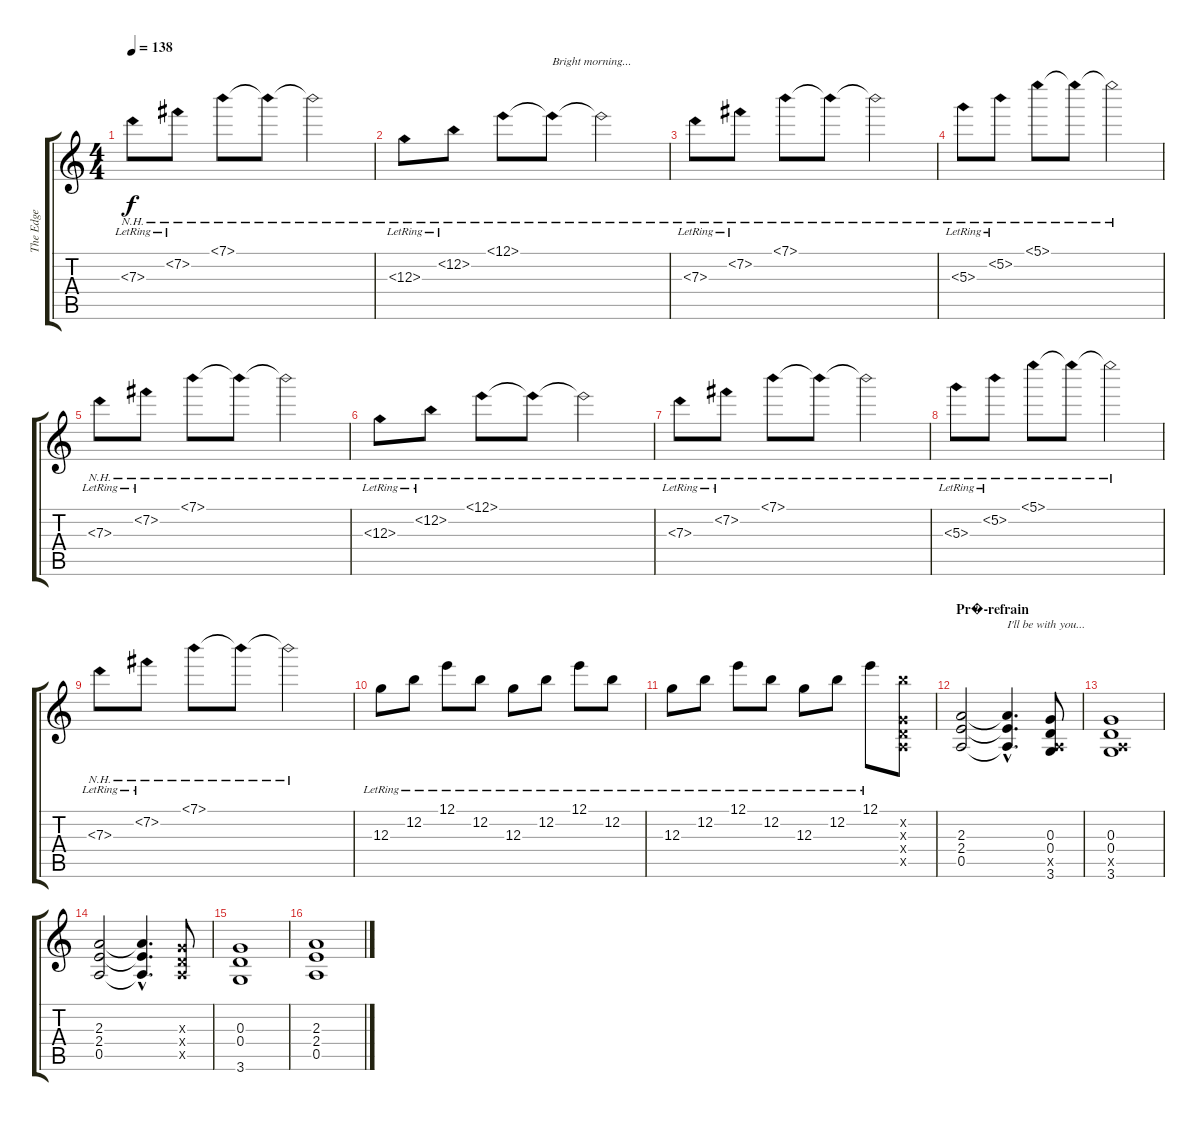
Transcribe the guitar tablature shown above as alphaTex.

\track ("The Edge" "The Edge") {instrument overdrivenguitar}
\staff {score tabs}
\tuning (E4 B3 G3 D3 A2 E2) {hide}
\ts (4 4)
\tempo 138
\clef g2
\ks c
7.3{nh lr}.8{dy f} 7.2{nh lr}.8 7.1{nh}.8 7.1{nh t}.8 7.1{nh t}.2 |
12.3{nh lr}.8 12.2{nh lr}.8 12.1{nh}.8 12.1{nh t}.8{txt "Bright morning..."} 12.1{nh t}.2 |
7.3{nh lr}.8 7.2{nh lr}.8 7.1{nh}.8 7.1{nh t}.8 7.1{nh t}.2 |
5.3{nh lr}.8 5.2{nh lr}.8 5.1{nh}.8 5.1{nh t}.8 5.1{nh t}.2 |
7.3{nh lr}.8 7.2{nh lr}.8 7.1{nh}.8 7.1{nh t}.8 7.1{nh t}.2 |
12.3{nh lr}.8 12.2{nh lr}.8 12.1{nh}.8 12.1{nh t}.8 12.1{nh t}.2 |
7.3{nh lr}.8 7.2{nh lr}.8 7.1{nh}.8 7.1{nh t}.8 7.1{nh t}.2 |
5.3{nh lr}.8 5.2{nh lr}.8 5.1{nh}.8 5.1{nh t}.8 5.1{nh t}.2 |
7.3{nh lr}.8 7.2{nh lr}.8 7.1{nh}.8 7.1{nh t}.8 7.1{nh t}.2 |
12.3{lr}.8 12.2{lr}.8 12.1{lr}.8 12.2{lr}.8 12.3{lr}.8 12.2{lr}.8 12.1{lr}.8 12.2{lr}.8 |
12.3{lr}.8 12.2{lr}.8 12.1{lr}.8 12.2{lr}.8 12.3{lr}.8 12.2{lr}.8 12.1{lr}.8 (12.2{x} 0.3{x} 0.4{x} 0.5{x}).8 |
\section ("" "Pr�-refrain")
(2.3 2.4 0.5).2 (2.3{hac t} 2.4{hac t} 0.5{hac t}).4{d txt "I'll be with you..."} (0.3 0.4 0.5{x} 3.6).8 |
(0.3 0.4 0.5{x} 3.6).1 |
(2.3 2.4 0.5).2 (2.3{hac t} 2.4{hac t} 0.5{hac t}).4{d} (0.3{x} 0.4{x} 0.5{x}).8 |
(0.3 0.4 3.6).1 |
(2.3 2.4 0.5).1
